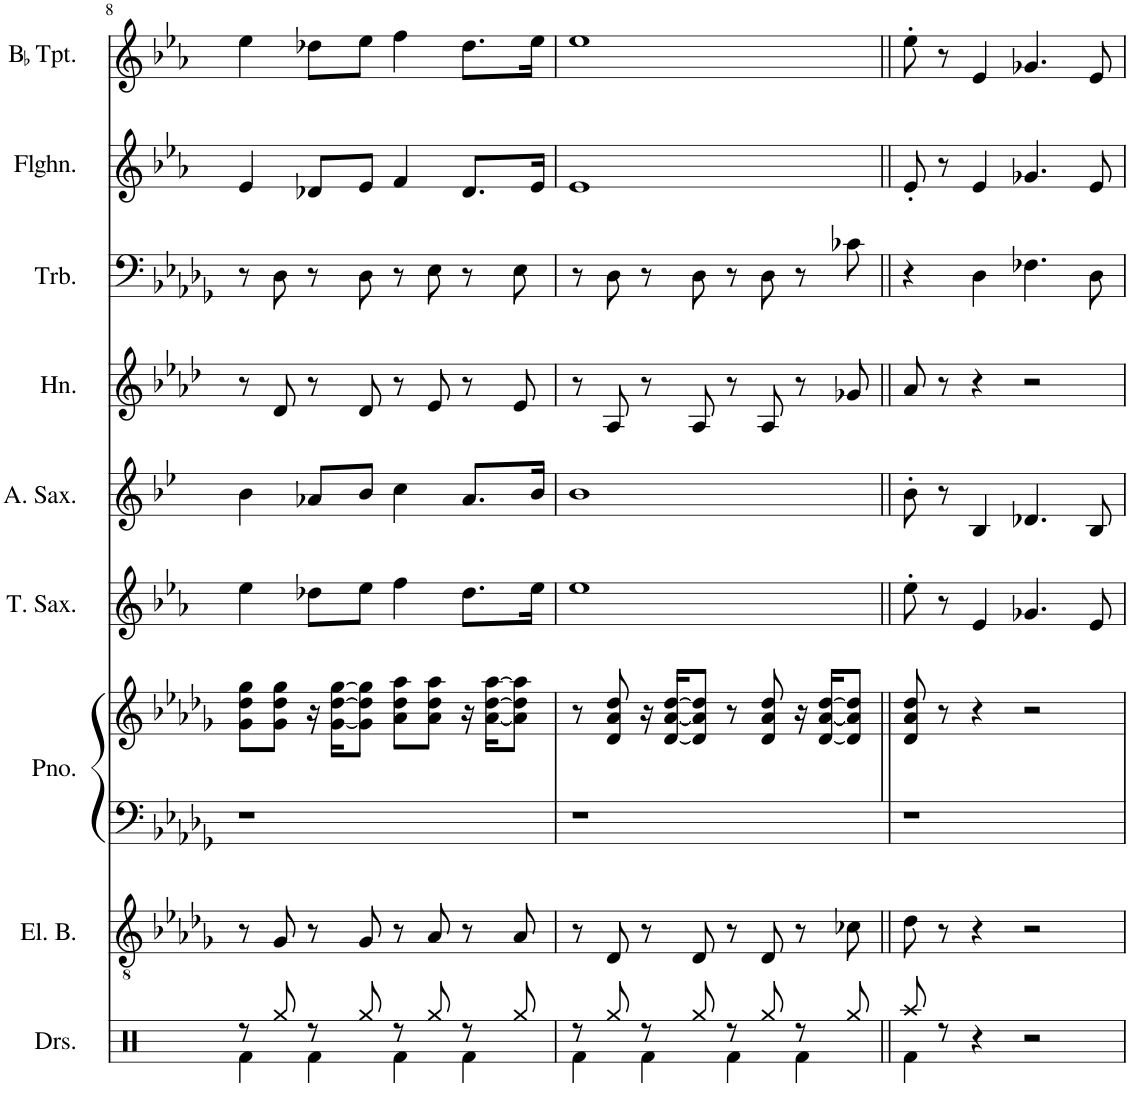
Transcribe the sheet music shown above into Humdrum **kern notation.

**kern	**kern	**kern	**kern	**kern	**kern	**kern	**kern	**kern	**kern
*part9	*part8	*part7	*part7	*part6	*part5	*part4	*part3	*part2	*part1
*staff10	*staff9	*staff8	*staff7	*staff6	*staff5	*staff4	*staff3	*staff2	*staff1
*I"Drumset	*I"Electric Bass	*I"Piano	*	*I"Tenor Saxophone	*I"Alto Saxophone	*I"Horn	*I"Trombone	*I"Flugelhorn	*I"BaccidentalFlat Trumpet
*I'Drs.	*I'El. B.	*I'Pno.	*	*I'T. Sax.	*I'A. Sax.	*I'Hn.	*I'Trb.	*I'Flghn.	*I'BaccidentalFlat Tpt.
!!LO:PB:g=z
*clefX	*clefGv2	*clefF4	*clefG2	*clefG2	*clefG2	*clefG2	*clefF4	*clefG2	*clefG2
*	*	*	*	*Trd8c14	*Trd5c9	*Trd4c7	*	*Trd1c2	*Trd1c2
*k[]	*k[b-e-a-d-g-]	*k[b-e-a-d-g-]	*k[b-e-a-d-g-]	*k[b-e-a-]	*k[b-e-]	*k[b-e-a-d-]	*k[b-e-a-d-g-]	*k[b-e-a-]	*k[b-e-a-]
=8	=8	=8	=8	=8	=8	=8	=8	=8	=8
*^	*	*	*	*	*	*	*	*	*
8r	4Rf\	8r	1r	8g-\ 8dd-\ 8gg-\L	4ee-\	4b-\	8r	8r	4e-/	4ee-\
8Rgg/	.	8G-/	.	8g-\ 8dd-\ 8gg-\J	.	.	8d-/	8D-\	.	.
8r	4Rf\	8r	.	16r	8dd-X\L	8a-X/L	8r	8r	8d-X/L	8dd-X\L
.	.	.	.	[16g-\ [16dd-\ [16gg-\KL	.	.	.	.	.	.
8Rgg/	.	8G-/	.	8g-\] 8dd-\] 8gg-\]J	8ee-\J	8b-/J	8d-/	8D-\	8e-/J	8ee-\J
8r	4Rf\	8r	.	8a-\ 8dd-\ 8aa-\L	4ff\	4cc\	8r	8r	4f/	4ff\
8Rgg/	.	8A-/	.	8a-\ 8dd-\ 8aa-\J	.	.	8e-/	8E-\	.	.
8r	4Rf\	8r	.	16r	8.dd-\L	8.a-/L	8r	8r	8.d-/L	8.dd-\L
.	.	.	.	[16a-\ [16dd-\ [16aa-\KL	.	.	.	.	.	.
8Rgg/	.	8A-/	.	8a-\] 8dd-\] 8aa-\]J	.	.	8e-/	8E-\	.	.
.	.	.	.	.	16ee-\Jk	16b-/Jk	.	.	16e-/Jk	16ee-\Jk
=9	=9	=9	=9	=9	=9	=9	=9	=9	=9	=9
8r	4Rf\	8r	1r	8r	1ee-	1b-	8r	8r	1e-	1ee-
8Rgg/	.	8D-/	.	8d-/ 8a-/ 8dd-/	.	.	8A-/	8D-\	.	.
8r	4Rf\	8r	.	16r	.	.	8r	8r	.	.
.	.	.	.	[16d-/ [16a-/ [16dd-/KL	.	.	.	.	.	.
8Rgg/	.	8D-/	.	8d-/] 8a-/] 8dd-/]J	.	.	8A-/	8D-\	.	.
8r	4Rf\	8r	.	8r	.	.	8r	8r	.	.
8Rgg/	.	8D-/	.	8d-/ 8a-/ 8dd-/	.	.	8A-/	8D-\	.	.
8r	4Rf\	8r	.	16r	.	.	8r	8r	.	.
.	.	.	.	[16d-/ [16a-/ [16dd-/KL	.	.	.	.	.	.
8Rgg/	.	8c-X\	.	8d-/] 8a-/] 8dd-/]J	.	.	8g-X/	8c-X\	.	.
=10||	=10||	=10||	=10||	=10||	=10||	=10||	=10||	=10||	=10||	=10||
8Raa/	4Rf\	8d-\	1r	8d-/ 8a-/ 8dd-/	8ee-'\	8b-'\	8a-/	4r	8e-'/	8ee-'\
8r	.	8r	.	8r	8r	8r	8r	.	8r	8r
4r	2.ryy	4r	.	4r	4e-/	4B-/	4r	4D-\	4e-/	4e-/
2r	.	2r	.	2r	4.g-X/	4.d-X/	2r	4.F-X\	4.g-X/	4.g-X/
.	.	.	.	.	8e-/	8B-/	.	8D-\	8e-/	8e-/
*v	*v	*	*	*	*	*	*	*	*	*
=	=	=	=	=	=	=	=	=	=
*-	*-	*-	*-	*-	*-	*-	*-	*-	*-
